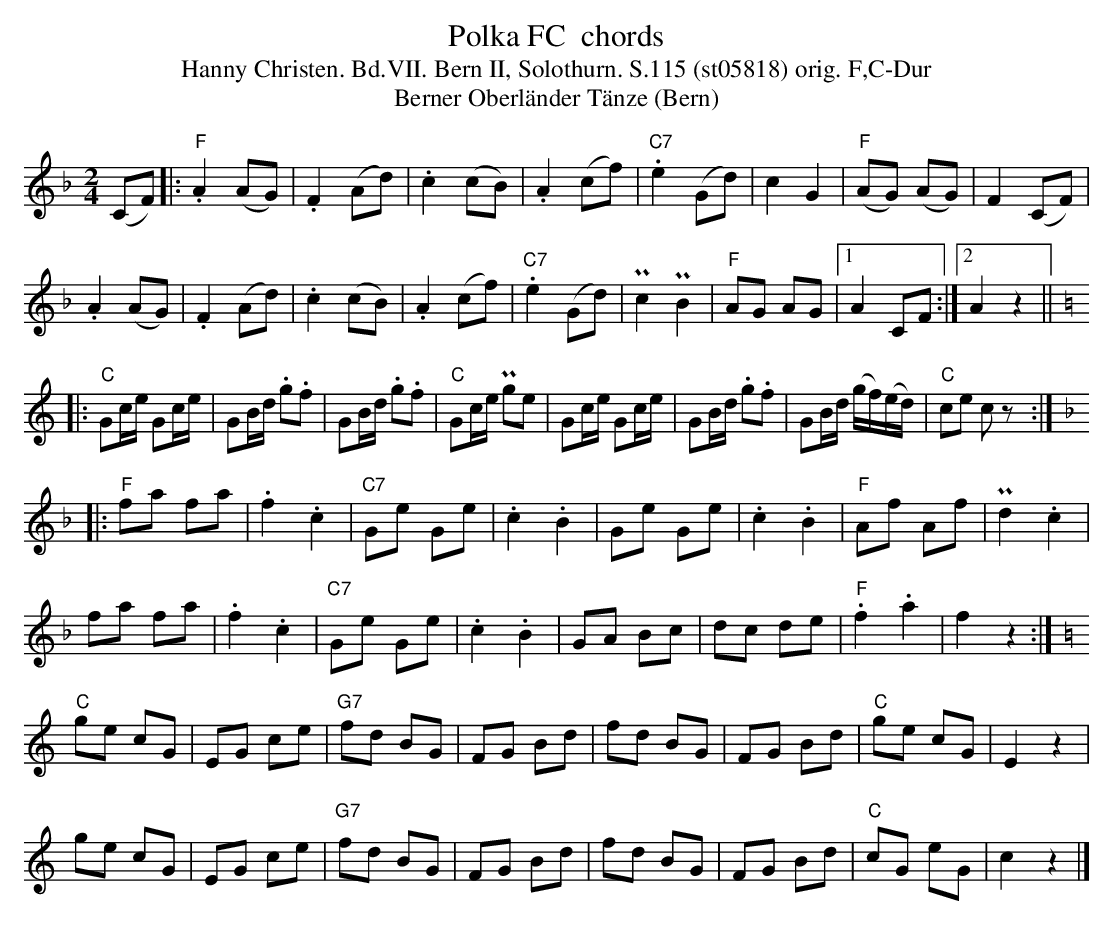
X:1
T: Polka FC  chords
T:Hanny Christen. Bd.VII. Bern II, Solothurn. S.115 (st05818) orig. F,C-Dur
T: Berner Oberl\"ander T\"anze (Bern)
M:2/4
L:1/8
K:F %%MIDI gchordon
(CF) |: "F".A2 (AG) | .F2 (Ad) | .c2 (cB) | .A2 (cf) | "C7".e2 (Gd) | c2G2 | "F"(AG) (AG) | F2 (CF) |
.A2 (AG) | .F2 (Ad) | .c2 (cB) | .A2 (cf) | "C7".e2 (Gd) | Pc2 PB2 | "F"AG AG  |1 A2 CF :|2 A2z2 || [K:C]
|:  [L:1/16]
"C"G2ce G2ce | G2Bd .g2.f2 | G2Bd .g2.f2 | "C"G2ce Pg2e2 | G2ce G2ce | G2Bd .g2.f2 | G2Bd (gf)(ed) | "C"c2e2 c2z2 :: [K:F][L:1/8]
"F"fa fa | .f2.c2 | "C7"Ge Ge | .c2.B2 | Ge Ge | .c2.B2 | "F"Af Af | Pd2 .c2 |
fa fa | .f2.c2 | "C7"Ge Ge | .c2.B2 | GA Bc | dc de | "F".f2.a2 | f2z2 :| [K:C]
"C"ge cG | EG ce | "G7"fd BG | FG Bd | fd BG | FG Bd | "C"ge cG | E2z2 |
ge cG | EG ce | "G7"fd BG | FG Bd | fd BG | FG Bd | "C"cG eG | c2z2 |]
